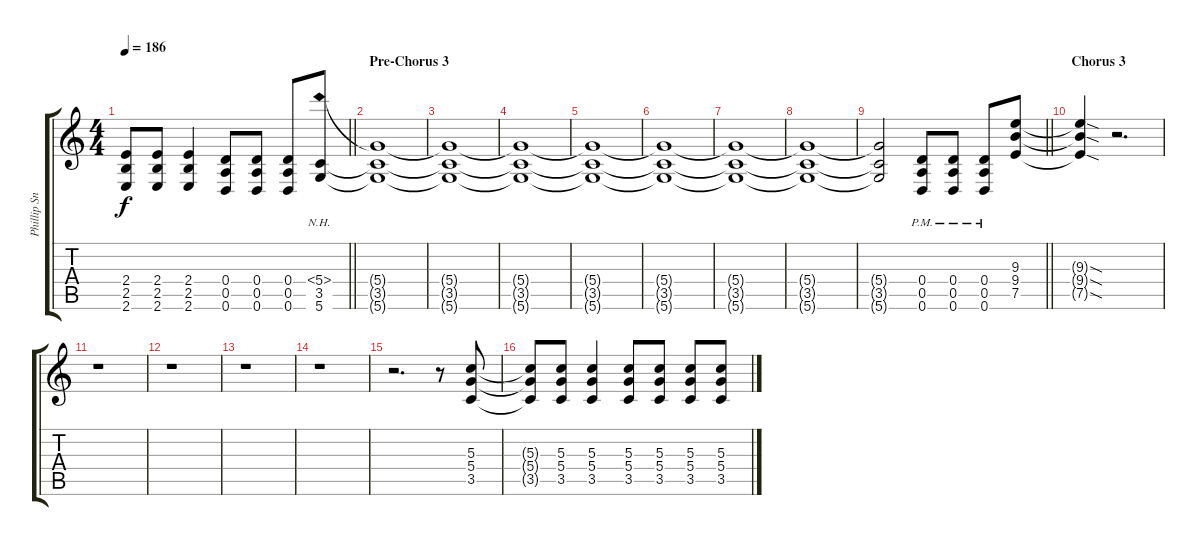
\track ("Phillip Sneed | Rhythm Gtr. 1" "Phillip Sn") {instrument overdrivenguitar}
\staff {score tabs}
\tuning (E4 B3 G3 D3 A2 D2) {hide}
\ts (4 4)
\tempo 186
\clef g2
\barLineRight lightlight
\ks c
(2.4{t} 2.5{t} 2.6{t}).8{dy f} (2.4 2.5 2.6).8 (2.4 2.5 2.6).4 (0.4 0.5 0.6).8 (0.4 0.5 0.6).8 (0.4 0.5 0.6).8 (5.4{nh} 3.5 5.6).8 |
\section ("" "Pre-Chorus 3")
(5.4{t} 3.5{t} 5.6{t}).1 |
(5.4{t} 3.5{t} 5.6{t}).1 |
(5.4{t} 3.5{t} 5.6{t}).1 |
(5.4{t} 3.5{t} 5.6{t}).1 |
(5.4{t} 3.5{t} 5.6{t}).1 |
(5.4{t} 3.5{t} 5.6{t}).1 |
(5.4{t} 3.5{t} 5.6{t}).1 |
\barLineRight lightlight
(5.4{t} 3.5{t} 5.6{t}).2 (0.4{pm} 0.5{pm} 0.6{pm}).8 (0.4{pm} 0.5{pm} 0.6{pm}).8 (0.4{pm} 0.5{pm} 0.6{pm}).8 (9.3 9.4 7.5).8 |
\section ("" "Chorus 3")
(9.3{sod t} 9.4{sod t} 7.5{sod t}).4 r.2{d} |
r.1 |
r.1 |
r.1 |
r.1 |
r.2{d} r.8 (5.3 5.4 3.5).8 |
(5.3{t} 5.4{t} 3.5{t}).8 (5.3 5.4 3.5).8 (5.3 5.4 3.5).4 (5.3 5.4 3.5).8 (5.3 5.4 3.5).8 (5.3 5.4 3.5).8 (5.3 5.4 3.5).8
